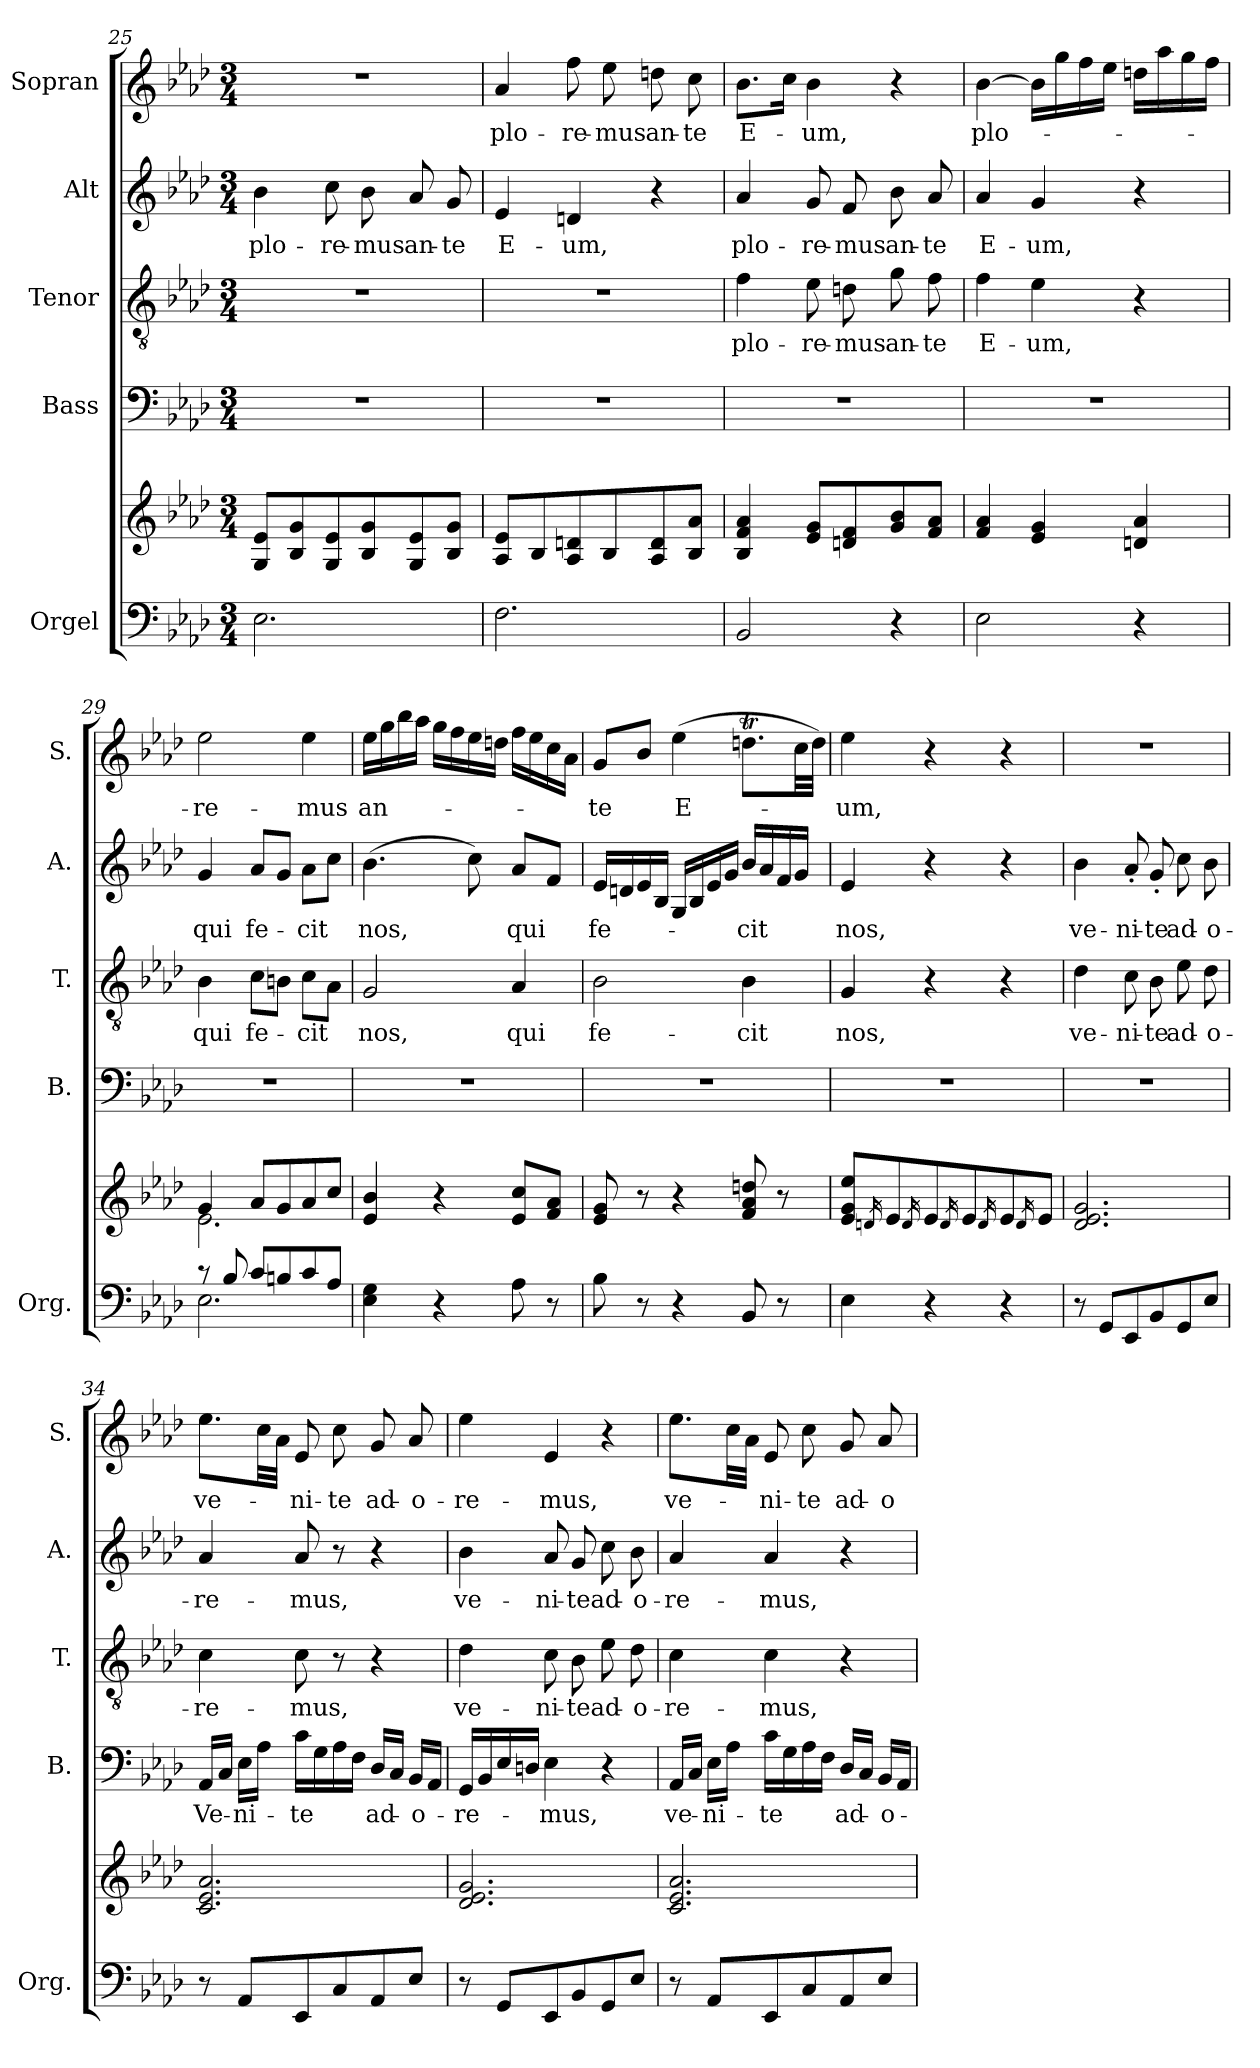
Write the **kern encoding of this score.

**kern	**kern	**kern	**text	**kern	**text	**kern	**text	**kern	**text
*part5	*part5	*part4	*part4	*part3	*part3	*part2	*part2	*part1	*part1
*staff6	*staff5	*staff4	*staff4	*staff3	*staff3	*staff2	*staff2	*staff1	*staff1
*I"Orgel	*	*I"Bass	*	*I"Tenor	*	*I"Alt	*	*I"Sopran	*
*I'Org.	*	*I'B.	*	*I'T.	*	*I'A.	*	*I'S.	*
*clefF4	*clefG2	*clefF4	*	*clefGv2	*	*clefG2	*	*clefG2	*
*k[b-e-a-d-]	*k[b-e-a-d-]	*k[b-e-a-d-]	*	*k[b-e-a-d-]	*	*k[b-e-a-d-]	*	*k[b-e-a-d-]	*
*A-:	*A-:	*A-:	*	*A-:	*	*A-:	*	*A-:	*
*M3/4	*M3/4	*M3/4	*	*M3/4	*	*M3/4	*	*M3/4	*
=25	=25	=25	=25	=25	=25	=25	=25	=25	=25
!	!	!	!	!	!	!	!LO:LY:b	!	!
2.E-\	8G/ 8e-/L	2.r	.	2.r	.	4b-\	plo-	2.r	.
.	8B-/ 8g/	.	.	.	.	.	.	.	.
!	!	!	!	!	!	!	!LO:LY:b	!	!
.	8G/ 8e-/	.	.	.	.	8cc\	-re-	.	.
!	!	!	!	!	!	!	!LO:LY:b	!	!
.	8B-/ 8g/	.	.	.	.	8b-\	-mus	.	.
!	!	!	!	!	!	!	!LO:LY:b	!	!
.	8G/ 8e-/	.	.	.	.	8a-/	an-	.	.
!	!	!	!	!	!	!	!LO:LY:b	!	!
.	8B-/ 8g/J	.	.	.	.	8g/	-te	.	.
!!LO:PB:g=z
=26	=26	=26	=26	=26	=26	=26	=26	=26	=26
!	!	!	!	!	!	!	!LO:LY:b	!	!LO:LY:b
2.F\	8A-/ 8e-/L	2.r	.	2.r	.	4e-/	E-	4a-/	plo-
.	8B-/	.	.	.	.	.	.	.	.
!	!	!	!	!	!	!	!LO:LY:b	!	!LO:LY:b
.	8A-/ 8dn/	.	.	.	.	4dn/	-um,	8ff\	-re-
!	!	!	!	!	!	!	!	!	!LO:LY:b
.	8B-/	.	.	.	.	.	.	8ee-\	-mus
!	!	!	!	!	!	!	!	!	!LO:LY:b
.	8A-/ 8d/	.	.	.	.	4r	.	8ddn\	an-
!	!	!	!	!	!	!	!	!	!LO:LY:b
.	8B-/ 8a-/J	.	.	.	.	.	.	8cc\	-te
=27	=27	=27	=27	=27	=27	=27	=27	=27	=27
!	!	!	!	!	!LO:LY:b	!	!LO:LY:b	!	!LO:LY:b
2BB-/	4B-/ 4f/ 4a-/	2.r	.	4f\	plo-	4a-/	plo-	8.b-\L	E-
.	.	.	.	.	.	.	.	16cc\Jk	.
!	!	!	!	!	!LO:LY:b	!	!LO:LY:b	!	!LO:LY:b
.	8e-/ 8g/L	.	.	8e-\	-re-	8g/	-re-	4b-\	-um,
!	!	!	!	!	!LO:LY:b	!	!LO:LY:b	!	!
.	8dn/ 8f/	.	.	8dn\	-mus	8f/	-mus	.	.
!	!	!	!	!	!LO:LY:b	!	!LO:LY:b	!	!
4r	8g/ 8b-/	.	.	8g\	an-	8b-\	an-	4r	.
!	!	!	!	!	!LO:LY:b	!	!LO:LY:b	!	!
.	8f/ 8a-/J	.	.	8f\	-te	8a-/	-te	.	.
=28	=28	=28	=28	=28	=28	=28	=28	=28	=28
!	!	!	!	!	!LO:LY:b	!	!LO:LY:b	!	!LO:LY:b
2E-\	4f/ 4a-/	2.r	.	4f\	E-	4a-/	E-	[4b-\	plo-
!	!	!	!	!	!LO:LY:b	!	!LO:LY:b	!	!
.	4e-/ 4g/	.	.	4e-\	-um,	4g/	-um,	16b-\LL]	.
.	.	.	.	.	.	.	.	16gg\	.
.	.	.	.	.	.	.	.	16ff\	.
.	.	.	.	.	.	.	.	16ee-\JJ	.
4r	4dn/ 4a-/	.	.	4r	.	4r	.	16ddn\LL	.
.	.	.	.	.	.	.	.	16aa-\	.
.	.	.	.	.	.	.	.	16gg\	.
.	.	.	.	.	.	.	.	16ff\JJ	.
=29	=29	=29	=29	=29	=29	=29	=29	=29	=29
*^	*^	*	*	*	*	*	*	*	*
!	!	!	!	!	!	!	!LO:LY:b	!	!LO:LY:b	!	!LO:LY:b
8rB	2.E-\	4g/	2.e-\	2.r	.	4B-\	qui	4g/	qui	2ee-\	-re-
8B-/	.	.	.	.	.	.	.	.	.	.	.
!	!	!	!	!	!	!	!LO:LY:b	!	!LO:LY:b	!	!
8c/L	.	8a-/L	.	.	.	8c\L	fe-	8a-/L	fe-	.	.
8Bn/	.	8g/	.	.	.	8Bn\J	.	8g/J	.	.	.
!	!	!	!	!	!	!	!LO:LY:b	!	!LO:LY:b	!	!LO:LY:b
8c/	.	8a-/	.	.	.	8c\L	-cit	8a-\L	-cit	4ee-\	-mus
8A-/J	.	8cc/J	.	.	.	8A-\J	.	8cc\J	.	.	.
*v	*v	*	*	*	*	*	*	*	*	*	*
*	*v	*v	*	*	*	*	*	*	*	*
=30	=30	=30	=30	=30	=30	=30	=30	=30	=30
!	!	!	!	!	!LO:LY:b	!	!LO:LY:b	!	!LO:LY:b
4E-\ 4G\	4e-/ 4b-/	2.r	.	2G/	nos,	(>4.b-\	nos,	16ee-\LL	an-
.	.	.	.	.	.	.	.	16gg\	.
.	.	.	.	.	.	.	.	16bb-\	.
.	.	.	.	.	.	.	.	16aa-\JJ	.
4r	4r	.	.	.	.	.	.	16gg\LL	.
.	.	.	.	.	.	.	.	16ff\	.
.	.	.	.	.	.	8cc\)	.	16ee-\	.
.	.	.	.	.	.	.	.	16ddn\JJ	.
!	!	!	!	!	!LO:LY:b	!	!LO:LY:b	!	!
8A-\	8e-/ 8cc/L	.	.	4A-/	qui	8a-/L	qui	16ff\LL	.
.	.	.	.	.	.	.	.	16ee-\	.
8r	8f/ 8a-/J	.	.	.	.	8f/J	.	16cc\	.
.	.	.	.	.	.	.	.	16a-\JJ	.
!!LO:LB:g=z
=31	=31	=31	=31	=31	=31	=31	=31	=31	=31
!	!	!	!	!	!LO:LY:b	!	!LO:LY:b	!	!LO:LY:b
8B-\	8e-/ 8g/	2.r	.	2B-\	fe-	16e-/LL	fe-	8g/L	-te
.	.	.	.	.	.	16dn/	.	.	.
8r	8r	.	.	.	.	16e-/	.	8b-/J	.
.	.	.	.	.	.	16B-/JJ	.	.	.
!	!	!	!	!	!	!	!	!	!LO:LY:b
4r	4r	.	.	.	.	16G/LL	.	(>4ee-\	E-
.	.	.	.	.	.	16B-/	.	.	.
.	.	.	.	.	.	16e-/	.	.	.
.	.	.	.	.	.	16g/JJ	.	.	.
!	!	!	!	!	!LO:LY:b	!	!LO:LY:b	!	!
8BB-/	8f/ 8a-/ 8ddn/	.	.	4B-\	-cit	16b-/LL	-cit	8.ddnt\L	.
.	.	.	.	.	.	16a-/	.	.	.
8r	8r	.	.	.	.	16f/	.	.	.
.	.	.	.	.	.	16g/JJ	.	32cc\LL	.
.	.	.	.	.	.	.	.	32dd\JJJ)	.
=32	=32	=32	=32	=32	=32	=32	=32	=32	=32
!	!	!	!	!	!LO:LY:b	!	!LO:LY:b	!	!LO:LY:b
4E-\	8e-/ 8g/ 8ee-/L	2.r	.	4G/	nos,	4e-/	nos,	4ee-\	-um,
.	16qdn/	.	.	.	.	.	.	.	.
.	8e-/	.	.	.	.	.	.	.	.
.	16qd/	.	.	.	.	.	.	.	.
4r	8e-/	.	.	4r	.	4r	.	4r	.
.	16qd/	.	.	.	.	.	.	.	.
.	8e-/	.	.	.	.	.	.	.	.
.	16qd/	.	.	.	.	.	.	.	.
4r	8e-/	.	.	4r	.	4r	.	4r	.
.	16qd/	.	.	.	.	.	.	.	.
.	8e-/J	.	.	.	.	.	.	.	.
=33	=33	=33	=33	=33	=33	=33	=33	=33	=33
!	!	!	!	!	!LO:LY:b	!	!LO:LY:b	!	!
8r	2.d-/ 2.e-/ 2.g/	2.r	.	4d-\	ve-	4b-\	ve-	2.r	.
8GG/L	.	.	.	.	.	.	.	.	.
!	!	!	!	!	!LO:LY:b	!	!LO:LY:b	!	!
8EE-/	.	.	.	8c\	-ni-	8a-'</	-ni-	.	.
!	!	!	!	!	!LO:LY:b	!	!LO:LY:b	!	!
8BB-/	.	.	.	8B-\	-te	8g'</	-te	.	.
!	!	!	!	!	!LO:LY:b	!	!LO:LY:b	!	!
8GG/	.	.	.	8e-\	ad-	8cc\	ad-	.	.
!	!	!	!	!	!LO:LY:b	!	!LO:LY:b	!	!
8E-/J	.	.	.	8d-\	-o-	8b-\	-o-	.	.
=34	=34	=34	=34	=34	=34	=34	=34	=34	=34
!	!	!	!LO:LY:b	!	!LO:LY:b	!	!LO:LY:b	!	!LO:LY:b
8r	2.c/ 2.e-/ 2.a-/	16AA-/LL	Ve-	4c\	-re-	4a-/	-re-	8.ee-\L	ve-
.	.	16C/JJ	.	.	.	.	.	.	.
!	!	!	!LO:LY:b	!	!	!	!	!	!
8AA-/L	.	16E-\LL	-ni-	.	.	.	.	.	.
.	.	16A-\JJ	.	.	.	.	.	32cc\LL	.
.	.	.	.	.	.	.	.	32a-\JJJ	.
!	!	!	!LO:LY:b	!	!LO:LY:b	!	!LO:LY:b	!	!LO:LY:b
8EE-/	.	16c\LL	-te	8c\	-mus,	8a-/	-mus,	8e-/	-ni-
.	.	16G\	.	.	.	.	.	.	.
!	!	!	!	!	!	!	!	!	!LO:LY:b
8C/	.	16A-\	.	8r	.	8r	.	8cc\	-te
.	.	16F\JJ	.	.	.	.	.	.	.
!	!	!	!LO:LY:b	!	!	!	!	!	!LO:LY:b
8AA-/	.	16D-/LL	ad-	4r	.	4r	.	8g/	ad-
.	.	16C/JJ	.	.	.	.	.	.	.
!	!	!	!LO:LY:b	!	!	!	!	!	!LO:LY:b
8E-/J	.	16BB-/LL	-o-	.	.	.	.	8a-/	-o-
.	.	16AA-/JJ	.	.	.	.	.	.	.
!!LO:PB:g=z
=35	=35	=35	=35	=35	=35	=35	=35	=35	=35
!	!	!	!LO:LY:b	!	!LO:LY:b	!	!LO:LY:b	!	!LO:LY:b
8r	2.d-/ 2.e-/ 2.g/	16GG/LL	-re-	4d-\	ve-	4b-\	ve-	4ee-\	-re-
.	.	16BB-/	.	.	.	.	.	.	.
8GG/L	.	16E-/	.	.	.	.	.	.	.
.	.	16Dn/JJ	.	.	.	.	.	.	.
!	!	!	!LO:LY:b	!	!LO:LY:b	!	!LO:LY:b	!	!LO:LY:b
8EE-/	.	4E-\	-mus,	8c\	-ni-	8a-/	-ni-	4e-/	-mus,
!	!	!	!	!	!LO:LY:b	!	!LO:LY:b	!	!
8BB-/	.	.	.	8B-\	-te	8g/	-te	.	.
!	!	!	!	!	!LO:LY:b	!	!LO:LY:b	!	!
8GG/	.	4r	.	8e-\	ad-	8cc\	ad-	4r	.
!	!	!	!	!	!LO:LY:b	!	!LO:LY:b	!	!
8E-/J	.	.	.	8d-\	-o-	8b-\	-o-	.	.
=36	=36	=36	=36	=36	=36	=36	=36	=36	=36
!	!	!	!LO:LY:b	!	!LO:LY:b	!	!LO:LY:b	!	!LO:LY:b
8r	2.c/ 2.e-/ 2.a-/	16AA-/LL	ve-	4c\	-re-	4a-/	-re-	8.ee-\L	ve-
.	.	16C/JJ	.	.	.	.	.	.	.
!	!	!	!LO:LY:b	!	!	!	!	!	!
8AA-/L	.	16E-\LL	-ni-	.	.	.	.	.	.
.	.	16A-\JJ	.	.	.	.	.	32cc\LL	.
.	.	.	.	.	.	.	.	32a-\JJJ	.
!	!	!	!LO:LY:b	!	!LO:LY:b	!	!LO:LY:b	!	!LO:LY:b
8EE-/	.	16c\LL	-te	4c\	-mus,	4a-/	-mus,	8e-/	-ni-
.	.	16G\	.	.	.	.	.	.	.
!	!	!	!	!	!	!	!	!	!LO:LY:b
8C/	.	16A-\	.	.	.	.	.	8cc\	-te
.	.	16F\JJ	.	.	.	.	.	.	.
!	!	!	!LO:LY:b	!	!	!	!	!	!LO:LY:b
8AA-/	.	16D-/LL	ad-	4r	.	4r	.	8g/	ad-
.	.	16C/JJ	.	.	.	.	.	.	.
!	!	!	!LO:LY:b	!	!	!	!	!	!LO:LY:b
8E-/J	.	16BB-/LL	-o-	.	.	.	.	8a-/	-o-
.	.	16AA-/JJ	.	.	.	.	.	.	.
=	=	=	=	=	=	=	=	=	=
*-	*-	*-	*-	*-	*-	*-	*-	*-	*-
